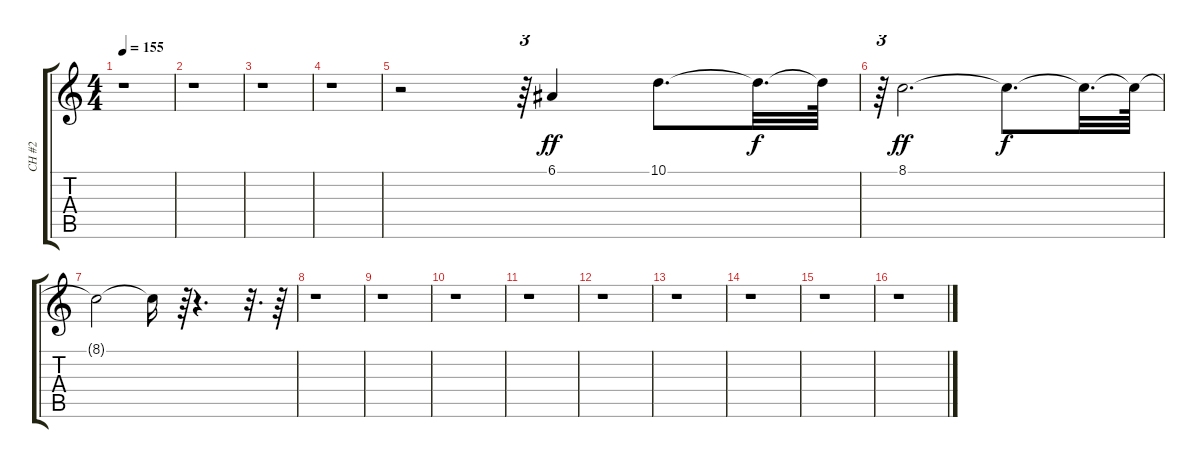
\track ("CH #2" "CH #2") {instrument bassoon}
\staff {score tabs}
\tuning (E4 B3 G3 D3 A2 E2) {hide}
\ts (4 4)
\tempo 155
\clef g2
\ks c
r.1{dy ff} |
r.1 |
r.1 |
r.1 |
r.2 r.64{tu (3 2)} 6.1.4 10.1.8{d} 10.1{t}.32{d dy f} 10.1{t}.64 |
r.64{tu (3 2)} 8.1.2{d dy ff} 8.1{t}.8{d dy f} 8.1{t}.32{d} 8.1{t}.64 |
8.1{t}.2 8.1{t}.16 r.64{tu (3 2)} r.4{d} r.32{d} r.64 |
r.1 |
r.1 |
r.1 |
r.1 |
r.1 |
r.1 |
r.1 |
r.1 |
r.1
